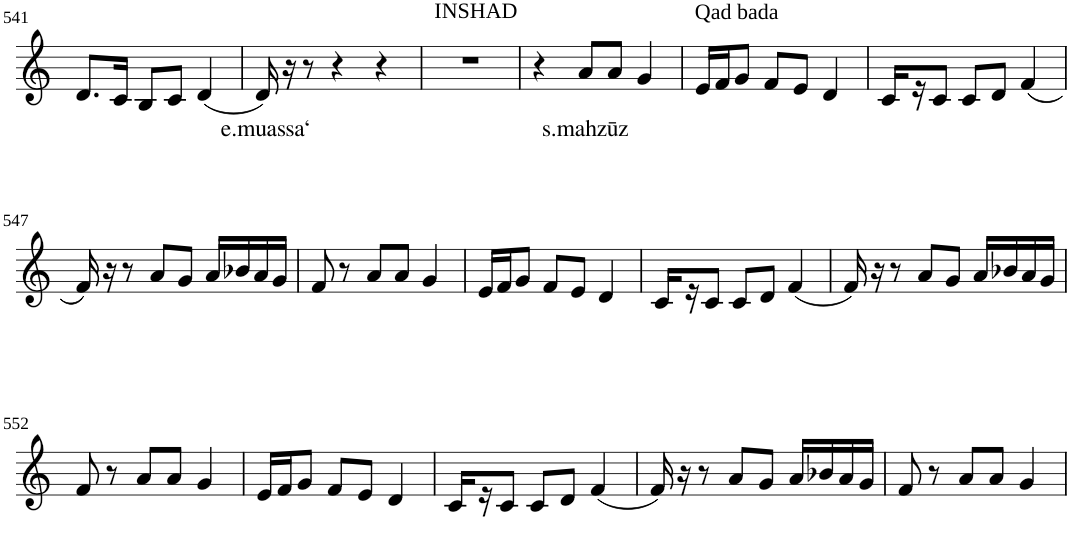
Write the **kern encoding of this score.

**kern	**text
*part1	*part1
*staff1	*staff1
*I"Violin	*
!!LO:PB:g=z
*clefG2	*
*k[]	*
*M3/4	*
=541	=541
8.d/L	.
16c/Jk	.
8B/L	.
8c/J	.
(4d/	.
=542	=542
!	!LO:LY:b
16d/)	e.muassa‘
16r	.
8r	.
4r	.
4r	.
=543	=543
!LO:TX:a:t=INSHAD	!
2.r	.
=544	=544
4r	.
!	!LO:LY:b
8a/L	s.mahzūz
8a/J	.
4g/	.
=545	=545
!LO:TX:a:t=Qad bada	!
16e/LL	.
16f/J	.
8g/J	.
8f/L	.
8e/J	.
4d/	.
=546	=546
16c/LL	.
16r	.
8c/J	.
8c/L	.
8d/J	.
(4f/	.
!!LO:LB:g=z
=547	=547
16f/)	.
16r	.
8r	.
8a/L	.
8g/J	.
16a/LL	.
16b-X/	.
16a/	.
16g/JJ	.
=548	=548
8f/	.
8r	.
8a/L	.
8a/J	.
4g/	.
=549	=549
16e/LL	.
16f/J	.
8g/J	.
8f/L	.
8e/J	.
4d/	.
=550	=550
16c/LL	.
16r	.
8c/J	.
8c/L	.
8d/J	.
(4f/	.
=551	=551
16f/)	.
16r	.
8r	.
8a/L	.
8g/J	.
16a/LL	.
16b-X/	.
16a/	.
16g/JJ	.
!!LO:LB:g=z
=552	=552
8f/	.
8r	.
8a/L	.
8a/J	.
4g/	.
=553	=553
16e/LL	.
16f/J	.
8g/J	.
8f/L	.
8e/J	.
4d/	.
=554	=554
16c/LL	.
16r	.
8c/J	.
8c/L	.
8d/J	.
(4f/	.
=555	=555
16f/)	.
16r	.
8r	.
8a/L	.
8g/J	.
16a/LL	.
16b-X/	.
16a/	.
16g/JJ	.
=556	=556
8f/	.
8r	.
8a/L	.
8a/J	.
4g/	.
=	=
*-	*-
